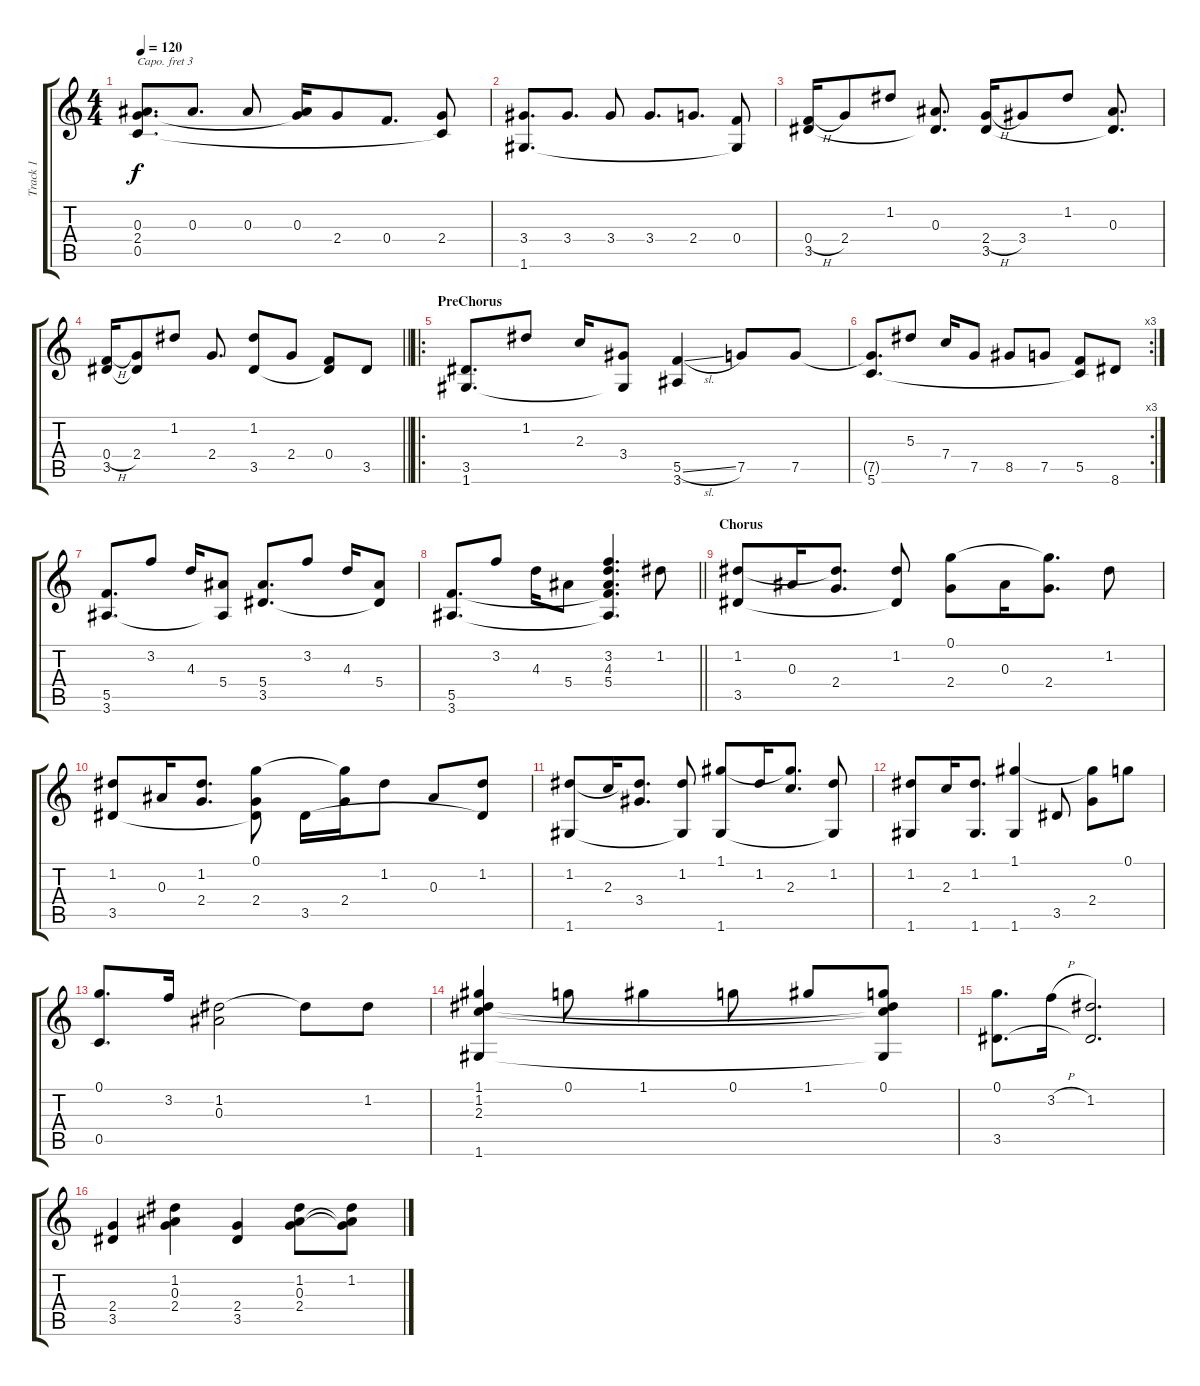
\track ("Track 1" "Track 1") {instrument acousticguitarsteel}
\staff {score tabs}
\capo 3
\tuning (E4 B3 G3 D3 A2 E2) {hide}
\ts (4 4)
\tempo 120
\clef g2
\ks c
(0.3 2.4 0.5).8{d dy f} 0.3.8{d} 0.3.8 (0.3 2.4{t}).16 2.4.8 0.4.8{d} (2.4 0.5{t}).8 |
(3.4 1.6).8{d} 3.4.8{d} 3.4.8 3.4.8{d} 2.4.8{d} (0.4 1.6{t}).8 |
(0.4{h} 3.5).16 2.4.8 1.2.8 (0.3 3.5{t}).8{d} (2.4{h} 3.5).16 3.4.8 1.2.8 (0.3 3.5{t}).8{d} |
\barLineRight lightlight
(0.4{h} 3.5).16 (2.4 3.5{t}).8 1.2.8 2.4.8{d} (1.2 3.5).8 2.4.8 (0.4 3.5{t}).8 3.5.8 |
\ro
\section ("" "PreChorus")
(3.5 1.6).8{d} 1.2.8 2.3.16 (3.4 1.6{t}).8 (5.5{sl} 3.6).4 7.5.8 7.5.8 |
\rc 3
(7.5{t} 5.6).8{d} 5.3.8 7.4.16 7.5.8 8.5.8 7.5.8 (5.5 5.6{t}).8 8.6.8 |
(5.5 3.6).8{d} 3.2.8 4.3.16 (5.4 3.6{t}).8 (5.4 3.5).8{d} 3.2.8 4.3.16 (5.4 3.5{t}).8 |
\barLineRight lightlight
(5.5 3.6).8{d} 3.2.8 4.3.16 5.4.8 (3.2 4.3 5.4 5.5{t} 3.6{t}).4{d} 1.2.8 |
\section ("" "Chorus")
(1.2 3.5).8 0.3.16 (1.2{t} 2.4).8{d} (1.2 3.5{t}).8 (0.1 2.4).8 0.3.16 (0.1{t} 2.4).8{d} 1.2.8 |
(1.2 3.5).8 0.3.16 (1.2 2.4).8{d} (0.1 2.4 3.5{t}).8 3.5.16 (0.1{t} 2.4).16 1.2.8 0.3.8 (1.2 3.5{t}).8 |
(1.2 1.6).8 2.3.16 (1.2{t} 3.4).8{d} (1.2 1.6{t}).8 (1.1 1.6).8 1.2.16 (1.1{t} 2.3).8{d} (1.2 1.6{t}).8 |
(1.2 1.6).8 2.3.16 (1.2 1.6).8{d} (1.1 1.6).4 3.5.8 (1.1{t} 2.4).8 0.1.8 |
(0.1 0.5).8{d} 3.2.16 (1.2 0.3).2 1.2{t}.8 1.2.8 |
(1.1 1.2 2.3 1.6).4 0.1.8 1.1.4 0.1.8 1.1.8 (0.1 1.2{t} 2.3{t} 1.6{t}).8 |
(0.1 3.5).8{d} 3.2{h}.16 (1.2 3.5{t}).2{d} |
(2.4 3.5).4 (1.2 0.3 2.4).4 (2.4 3.5).4 (1.2 0.3 2.4).8 (1.2 0.3{t} 2.4{t}).8
